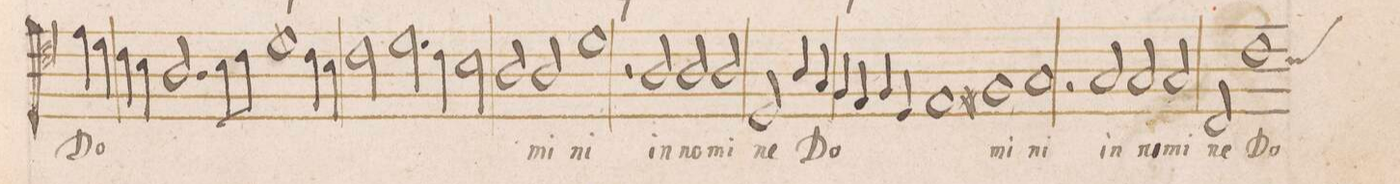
**kern	**text
*I"ALTVS	*
*clefC4	*
*k[]	*
*met(C|)	*
*M2/1	*
4d\	.
=57-	=57-
4c\	.
4B\	.
2.A/	.
8B\L	.
8c\J	.
1d\	.
=58-	=58-
4c\	.
4B\	.
2c\	.
2.d\	.
=59-	=59-
4c\	.
2B\	.
2A/	.
2A/	-mi-
=60-	=60-
1d	-ni
2r	.
2A/	in
=61-	=61-
2A/	no-
2A/	-mi-
2D/	-ne
4A/	Do-
4G/	.
=62-	=62-
4Fny/	.
4E/	.
4F/	.
4D/	.
1E	.
=63-	=63-
1F#X	-mi-
1G	-ni
=64-	=64-
2r	.
2G/	in
2G/	no-
2G/	-mi-
=65-	=65-
2C/	-ne
1c	Do-
*custos:B	*
*-	*-
